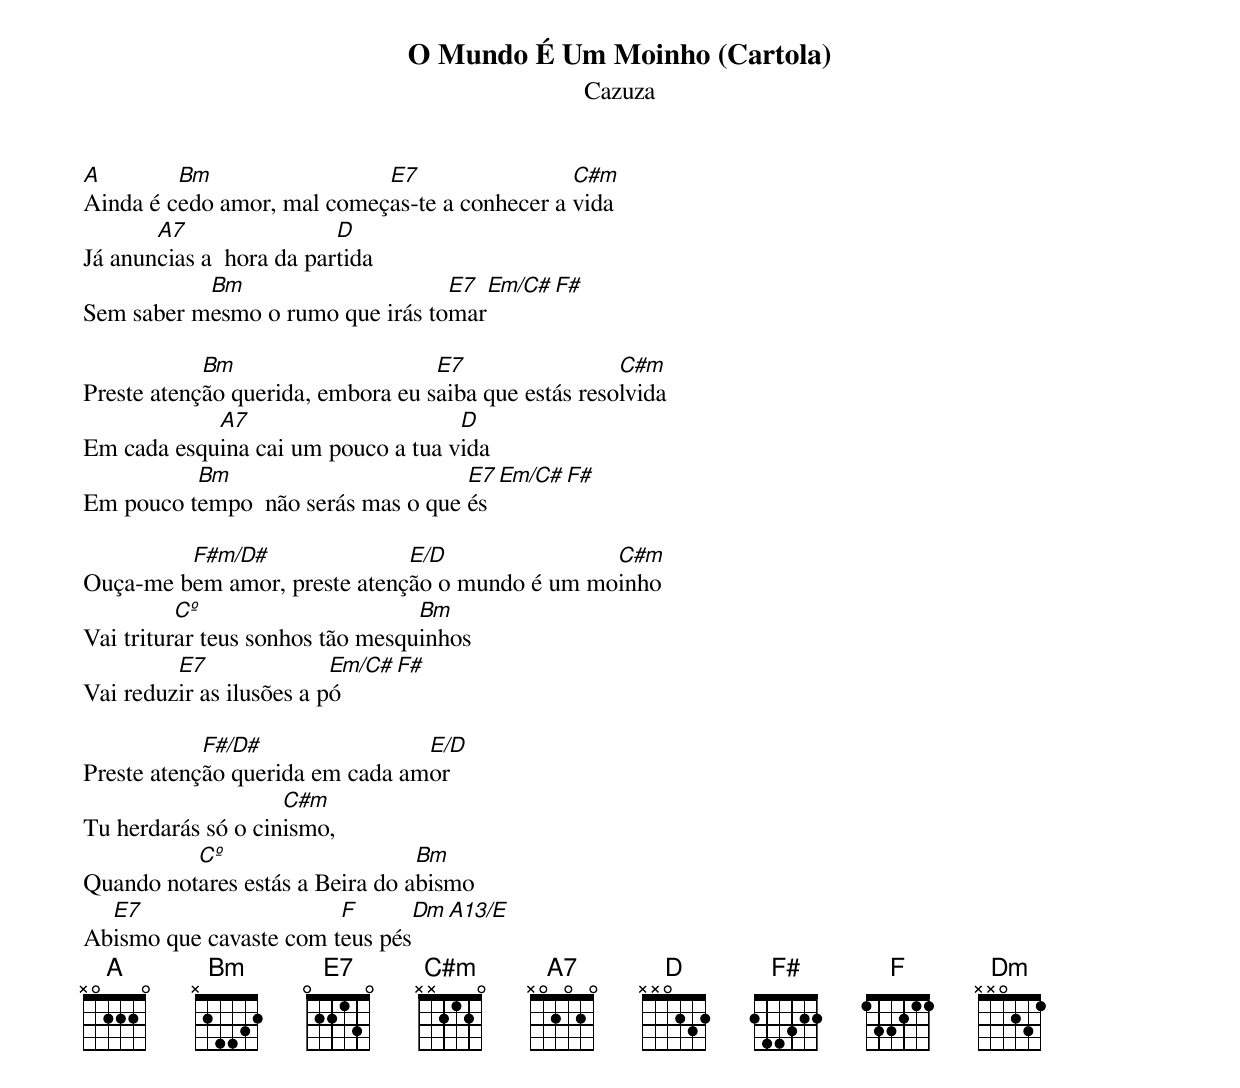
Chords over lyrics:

O Mundo É Um Moinho (Cartola)
Cazuza

A        Bm                 E7                 C#m
Ainda é cedo amor, mal começas-te a conhecer a vida
       A7                 D
Já anuncias a  hora da partida
           Bm                     E7  Em/C#   F#
Sem saber mesmo o rumo que irás tomar

            Bm                     E7                 C#m
Preste atenção querida, embora eu saiba que estás resolvida
            A7                      D
Em cada esquina cai um pouco a tua vida
          Bm                        E7  Em/C# F#
Em pouco tempo  não serás mas o que és

         F#m/D#               E/D               C#m
Ouça-me bem amor, preste atenção o mundo é um moinho
          Cº                      Bm
Vai triturar teus sonhos tão mesquinhos
         E7               Em/C#  F#
Vai reduzir as ilusões a pó

            F#/D#                E/D
Preste atenção querida em cada amor
                    C#m
Tu herdarás só o cinismo,
          Cº                     Bm
Quando notares estás a Beira do abismo
  E7                    F       Dm  A13/E
Abismo que cavaste com teus pés
